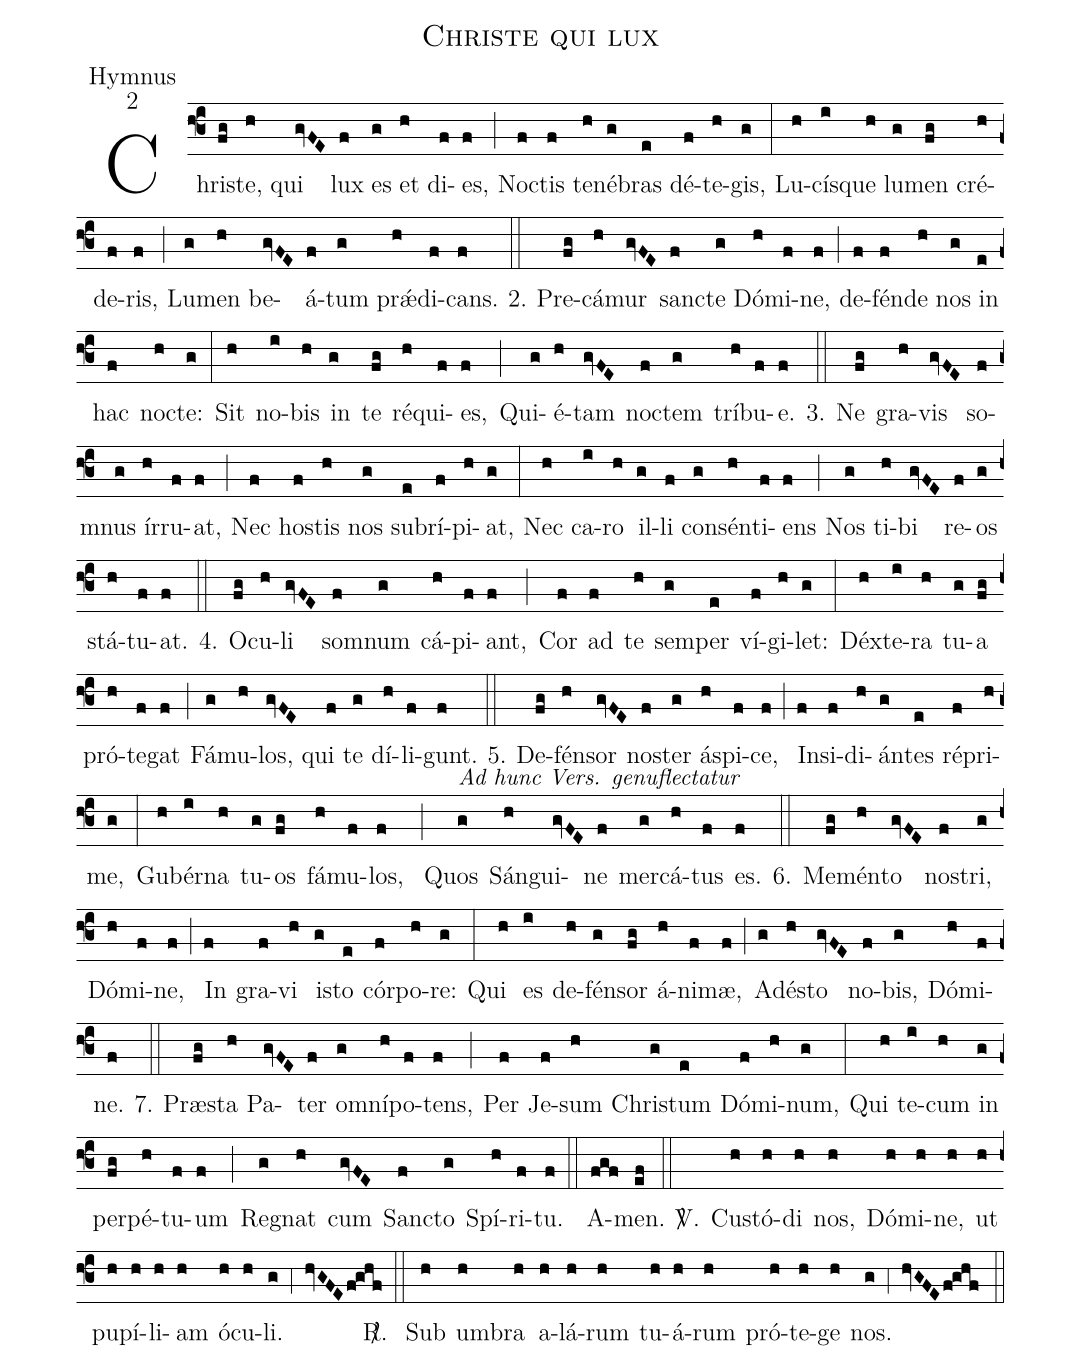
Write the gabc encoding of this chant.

name:Christe qui lux;
office-part:Hymnus;
mode:2;
%%
(f3) Chri(fg)ste,(h) qui(gvFE) lux(f) es(g) et(h) di(f)es,(f) (;) No(f)ctis(f) te(h)né(g)bras(e) dé(f)te(h)gis,(g) (:) Lu(h)cí(i)sque(h) lu(g)men(fg) cré(h)de(f)ris,(f) (;) Lu(g)men(h) be(gvFE)á(f)tum(g) pr<sp>'ae</sp>(h)di(f)cans.(f) 2.(::) Pre(fg)cá(h)mur(gvFE) san(f)cte(g) Dó(h)mi(f)ne,(f) (;) de(f)fén(f)de(h) nos(g) in(e) hac(f) no(h)cte:(g) (:) Sit(h) no(i)bis(h) in(g) te(fg) ré(h)qui(f)es,(f) (;) Qui(g)é(h)tam(gvFE) no(f)ctem(g) trí(h)bu(f)e.(f) 3.(::) Ne(fg) gra(h)vis(gvFE) so(f)mnus(g) ír(h)ru(f)at,(f) (;) Nec(f) ho(f)stis(h) nos(g) su(e)brí(f)pi(h)at,(g) (:) Nec(h) ca(i)ro(h) il(g)li(f) con(g)sén(h)ti(f)ens(f) (;) Nos(g) ti(h)bi(gvFE) re(f)os(g) stá(h)tu(f)at.(f) 4.(::) O(fg)cu(h)li(gvFE) so(f)mnum(g) cá(h)pi(f)ant,(f) (;) Cor(f) ad(f) te(h) sem(g)per(e) ví(f)gi(h)let:(g) (:) Déx(h)te(i)ra(h) tu(g)a(fg) pró(h)te(f)gat(f) (;) Fá(g)mu(h)los,(gvFE) qui(f) te(g) dí(h)li(f)gunt.(f) 5.(::) De(fg)fén(h)sor(gvFE) no(f)ster(g) á(h)spi(f)ce,(f) (;) In(f)si(f)di(h)án(g)tes(e) ré(f)pri(h)me,(g) (:) Gu(h)bér(i)na(h) tu(g)os(fg) fá(h)mu(f)los,(f) (;) <alt>Ad hunc Vers. genuflectatur</alt> Quos(g) Sán(h)gui(gvFE)ne(f) mer(g)cá(h)tus(f) es.(f) 6.(::) Me(fg)mén(h)to(gvFE) no(f)stri,(g) Dó(h)mi(f)ne,(f) (;) In(f) gra(f)vi(h) i(g)sto(e) cór(f)po(h)re:(g) (:) Qui(h) es(i) de(h)fén(g)sor(fg) á(h)ni(f)mæ,(f) (;) A(g)dé(h)sto(gvFE) no(f)bis,(g) Dó(h)mi(f)ne.(f) 7.(::) Præ(fg)sta(h) Pa(gvFE)ter(f) o(g)mní(h)po(f)tens,(f) (;) Per(f) Je(f)sum(h) Chri(g)stum(e) Dó(f)mi(h)num,(g) (:) Qui(h) te(i)cum(h) in(g) per(fg)pé(h)tu(f)um(f) (;) Re(g)gnat(h) cum(gvFE) San(f)cto(g) Spí(h)ri(f)tu.(f) (::) A(fgf)men.(ef) (::) <sp>V/</sp>.() Cu(h)stó(h)di(h) nos,(h) Dó(h)mi(h)ne,(h) ut(h) pu(h)pí(h)li(h)am(h) ó(h)cu(h)li.(g) (;4) (hvGFEf!ghf) (::) <sp>R/</sp>.() Sub(h) um(h)bra(h) a(h)lá(h)rum(h) tu(h)á(h)rum(h) pró(h)te(h)ge(h) nos.(g) (;4) (hvGFE/f!ghf) (::)
